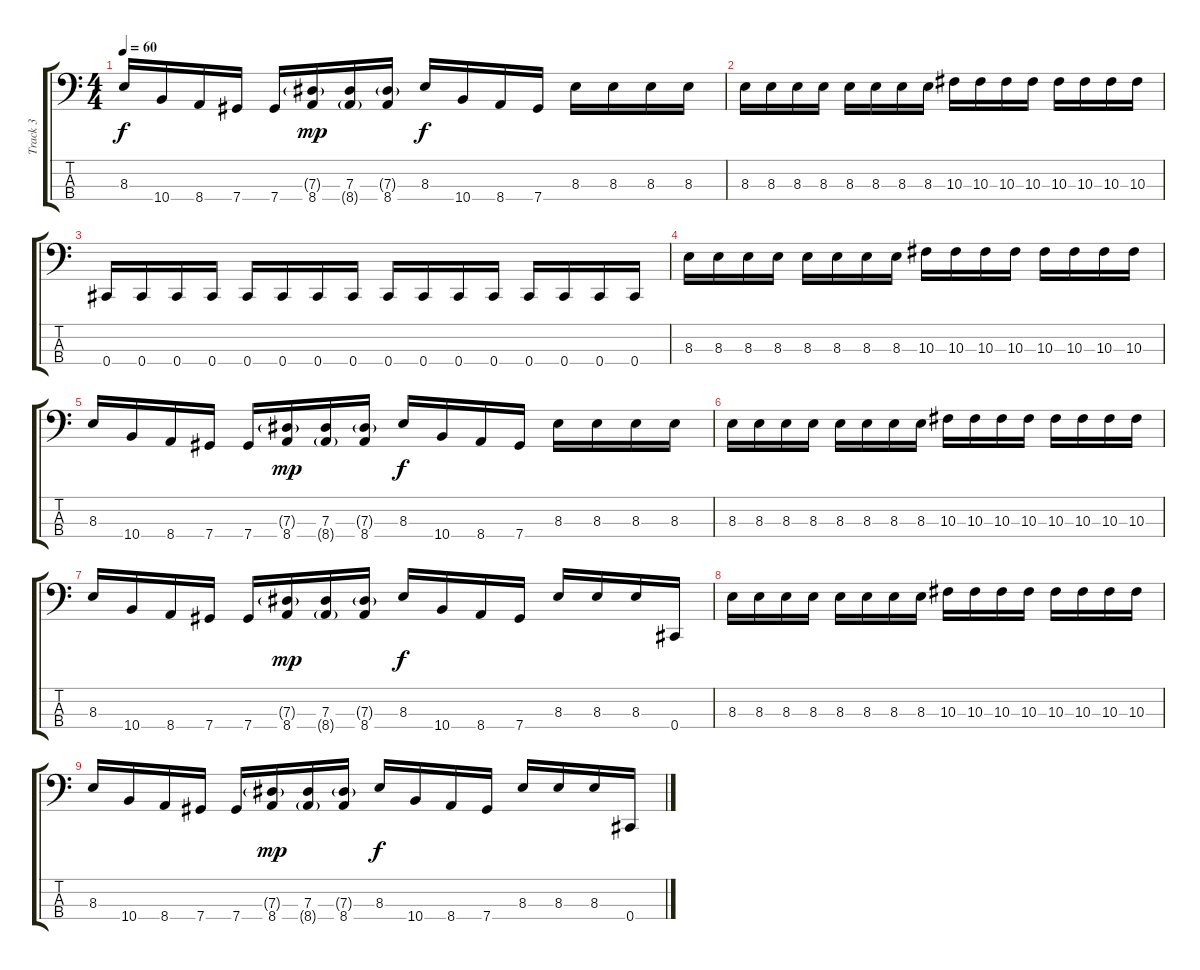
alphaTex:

\track ("Track 3" "Track 3") {instrument electricbassfinger}
\staff {score tabs}
\tuning (Gb2 Db2 Ab1 Db1) {hide}
\ts (4 4)
\tempo 60
\clef f4
\ks c
8.3.16{dy f} 10.4.16 8.4.16 7.4.16 7.4.16 (7.3{g} 8.4).16{dy mp} (7.3 8.4{g}).16 (7.3{g} 8.4).16 8.3.16{dy f} 10.4.16 8.4.16 7.4.16 8.3.16 8.3.16 8.3.16 8.3.16 |
8.3.16 8.3.16 8.3.16 8.3.16 8.3.16 8.3.16 8.3.16 8.3.16 10.3.16 10.3.16 10.3.16 10.3.16 10.3.16 10.3.16 10.3.16 10.3.16 |
0.4.16 0.4.16 0.4.16 0.4.16 0.4.16 0.4.16 0.4.16 0.4.16 0.4.16 0.4.16 0.4.16 0.4.16 0.4.16 0.4.16 0.4.16 0.4.16 |
8.3.16 8.3.16 8.3.16 8.3.16 8.3.16 8.3.16 8.3.16 8.3.16 10.3.16 10.3.16 10.3.16 10.3.16 10.3.16 10.3.16 10.3.16 10.3.16 |
8.3.16 10.4.16 8.4.16 7.4.16 7.4.16 (7.3{g} 8.4).16{dy mp} (7.3 8.4{g}).16 (7.3{g} 8.4).16 8.3.16{dy f} 10.4.16 8.4.16 7.4.16 8.3.16 8.3.16 8.3.16 8.3.16 |
8.3.16 8.3.16 8.3.16 8.3.16 8.3.16 8.3.16 8.3.16 8.3.16 10.3.16 10.3.16 10.3.16 10.3.16 10.3.16 10.3.16 10.3.16 10.3.16 |
8.3.16 10.4.16 8.4.16 7.4.16 7.4.16 (7.3{g} 8.4).16{dy mp} (7.3 8.4{g}).16 (7.3{g} 8.4).16 8.3.16{dy f} 10.4.16 8.4.16 7.4.16 8.3.16 8.3.16 8.3.16 0.4.16 |
8.3.16 8.3.16 8.3.16 8.3.16 8.3.16 8.3.16 8.3.16 8.3.16 10.3.16 10.3.16 10.3.16 10.3.16 10.3.16 10.3.16 10.3.16 10.3.16 |
8.3.16 10.4.16 8.4.16 7.4.16 7.4.16 (7.3{g} 8.4).16{dy mp} (7.3 8.4{g}).16 (7.3{g} 8.4).16 8.3.16{dy f} 10.4.16 8.4.16 7.4.16 8.3.16 8.3.16 8.3.16 0.4.16
